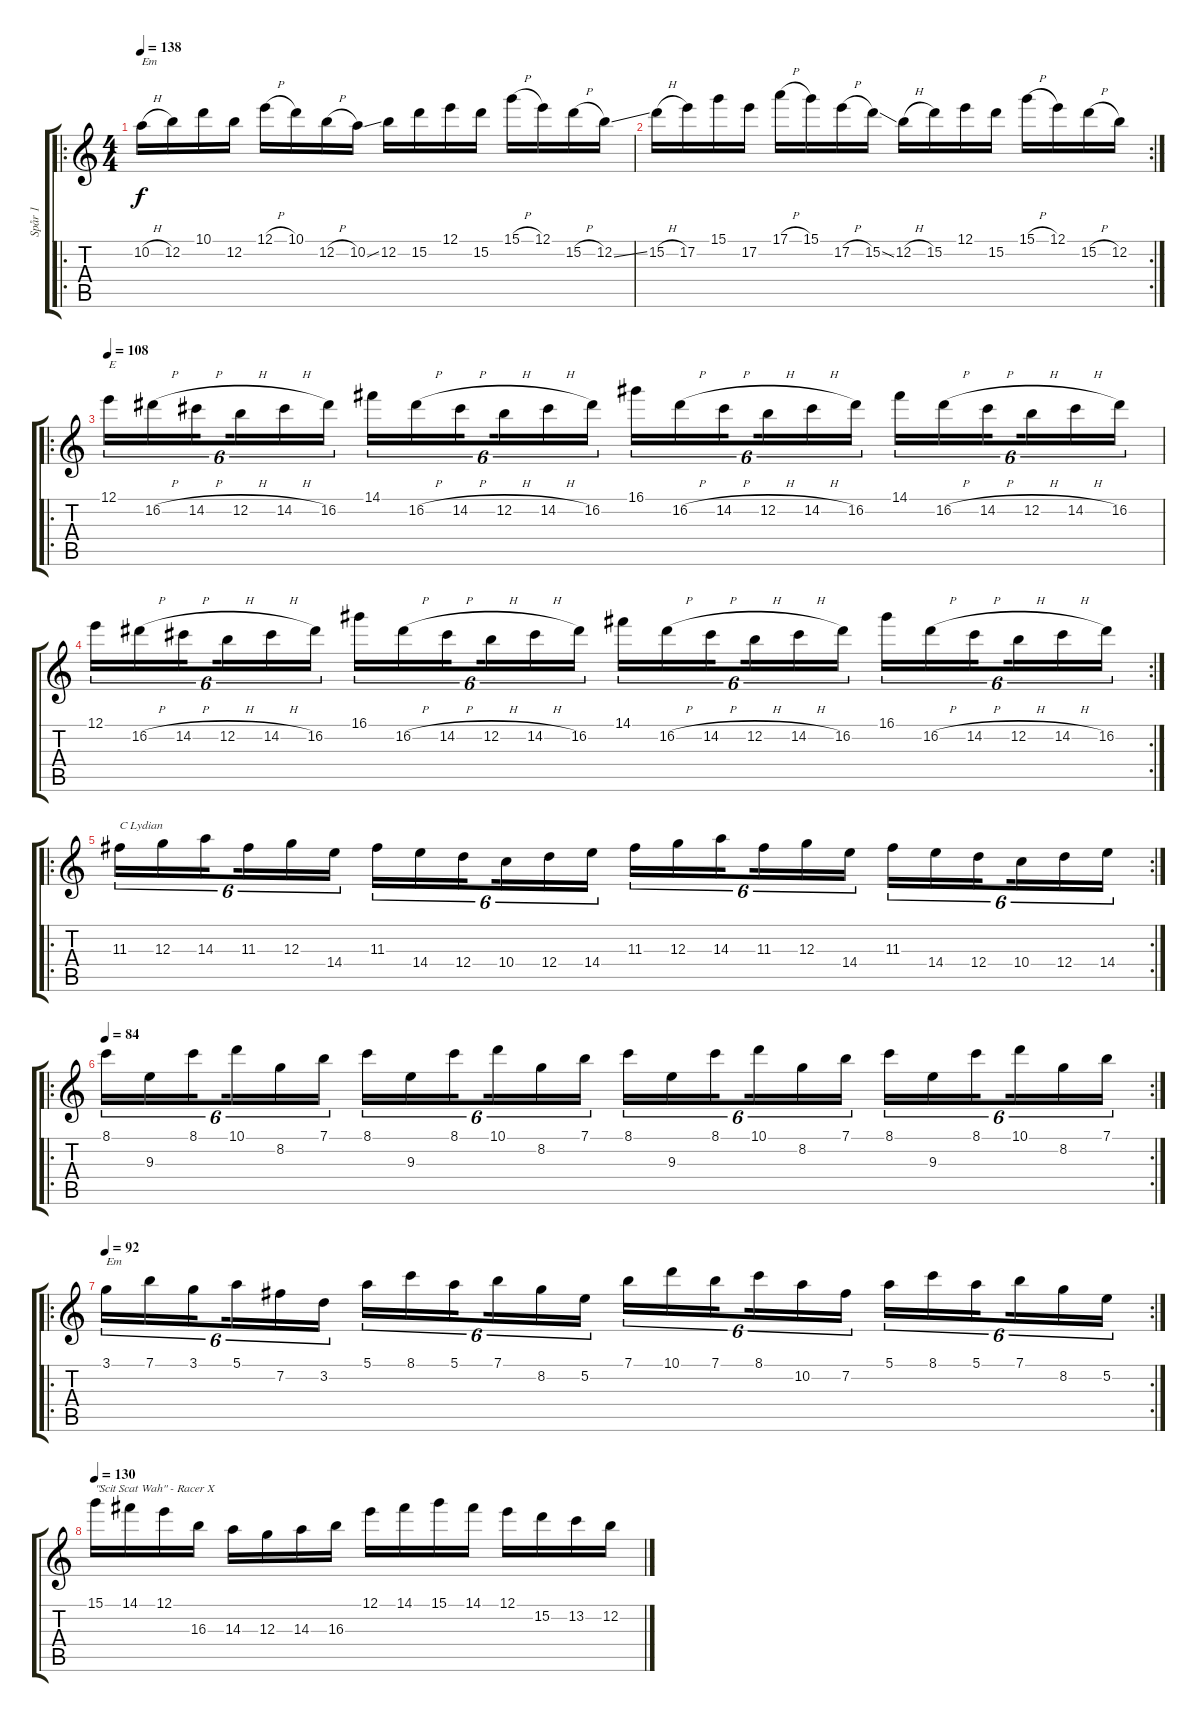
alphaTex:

\track ("Spår 1" "Spår 1") {instrument distortionguitar}
\staff {score tabs}
\tuning (E4 B3 G3 D3 A2 E2) {hide}
\ro
\ts (4 4)
\tempo 138
\clef g2
\ks c
10.2{h}.16{txt "Em" dy f} 12.2.16 10.1.16 12.2.16 12.1{h}.16 10.1.16 12.2{h}.16 10.2{ss}.16 12.2.16 15.2.16 12.1.16 15.2.16 15.1{h}.16 12.1.16 15.2{h}.16 12.2{ss}.16 |
\rc 2
15.2{h}.16 17.2.16 15.1.16 17.2.16 17.1{h}.16 15.1.16 17.2{h}.16 15.2{ss}.16 12.2{h}.16 15.2.16 12.1.16 15.2.16 15.1{h}.16 12.1.16 15.2{h}.16 12.2.16 |
\ro
\tempo 108
12.1.16{tu (6 4) txt "E"} 16.2{h}.16{tu (6 4)} 14.2{h}.16{tu (6 4) beam splitsecondary} 12.2{h}.16{tu (6 4)} 14.2{h}.16{tu (6 4)} 16.2.16{tu (6 4)} 14.1.16{tu (6 4)} 16.2{h}.16{tu (6 4)} 14.2{h}.16{tu (6 4) beam splitsecondary} 12.2{h}.16{tu (6 4)} 14.2{h}.16{tu (6 4)} 16.2.16{tu (6 4)} 16.1.16{tu (6 4)} 16.2{h}.16{tu (6 4)} 14.2{h}.16{tu (6 4) beam splitsecondary} 12.2{h}.16{tu (6 4)} 14.2{h}.16{tu (6 4)} 16.2.16{tu (6 4)} 14.1.16{tu (6 4)} 16.2{h}.16{tu (6 4)} 14.2{h}.16{tu (6 4) beam splitsecondary} 12.2{h}.16{tu (6 4)} 14.2{h}.16{tu (6 4)} 16.2.16{tu (6 4)} |
\rc 2
12.1.16{tu (6 4)} 16.2{h}.16{tu (6 4)} 14.2{h}.16{tu (6 4) beam splitsecondary} 12.2{h}.16{tu (6 4)} 14.2{h}.16{tu (6 4)} 16.2.16{tu (6 4)} 16.1.16{tu (6 4)} 16.2{h}.16{tu (6 4)} 14.2{h}.16{tu (6 4) beam splitsecondary} 12.2{h}.16{tu (6 4)} 14.2{h}.16{tu (6 4)} 16.2.16{tu (6 4)} 14.1.16{tu (6 4)} 16.2{h}.16{tu (6 4)} 14.2{h}.16{tu (6 4) beam splitsecondary} 12.2{h}.16{tu (6 4)} 14.2{h}.16{tu (6 4)} 16.2.16{tu (6 4)} 16.1.16{tu (6 4)} 16.2{h}.16{tu (6 4)} 14.2{h}.16{tu (6 4) beam splitsecondary} 12.2{h}.16{tu (6 4)} 14.2{h}.16{tu (6 4)} 16.2.16{tu (6 4)} |
\ro
\rc 2
11.3.16{tu (6 4) txt "C Lydian"} 12.3.16{tu (6 4)} 14.3.16{tu (6 4) beam splitsecondary} 11.3.16{tu (6 4)} 12.3.16{tu (6 4)} 14.4.16{tu (6 4)} 11.3.16{tu (6 4)} 14.4.16{tu (6 4)} 12.4.16{tu (6 4) beam splitsecondary} 10.4.16{tu (6 4)} 12.4.16{tu (6 4)} 14.4.16{tu (6 4)} 11.3.16{tu (6 4)} 12.3.16{tu (6 4)} 14.3.16{tu (6 4) beam splitsecondary} 11.3.16{tu (6 4)} 12.3.16{tu (6 4)} 14.4.16{tu (6 4)} 11.3.16{tu (6 4)} 14.4.16{tu (6 4)} 12.4.16{tu (6 4) beam splitsecondary} 10.4.16{tu (6 4)} 12.4.16{tu (6 4)} 14.4.16{tu (6 4)} |
\ro
\rc 2
\tempo 84
8.1.16{tu (6 4)} 9.3.16{tu (6 4)} 8.1.16{tu (6 4) beam splitsecondary} 10.1.16{tu (6 4)} 8.2.16{tu (6 4)} 7.1.16{tu (6 4)} 8.1.16{tu (6 4)} 9.3.16{tu (6 4)} 8.1.16{tu (6 4) beam splitsecondary} 10.1.16{tu (6 4)} 8.2.16{tu (6 4)} 7.1.16{tu (6 4)} 8.1.16{tu (6 4)} 9.3.16{tu (6 4)} 8.1.16{tu (6 4) beam splitsecondary} 10.1.16{tu (6 4)} 8.2.16{tu (6 4)} 7.1.16{tu (6 4)} 8.1.16{tu (6 4)} 9.3.16{tu (6 4)} 8.1.16{tu (6 4) beam splitsecondary} 10.1.16{tu (6 4)} 8.2.16{tu (6 4)} 7.1.16{tu (6 4)} |
\ro
\rc 2
\tempo 92
3.1.16{tu (6 4) txt "Em"} 7.1.16{tu (6 4)} 3.1.16{tu (6 4) beam splitsecondary} 5.1.16{tu (6 4)} 7.2.16{tu (6 4)} 3.2.16{tu (6 4)} 5.1.16{tu (6 4)} 8.1.16{tu (6 4)} 5.1.16{tu (6 4) beam splitsecondary} 7.1.16{tu (6 4)} 8.2.16{tu (6 4)} 5.2.16{tu (6 4)} 7.1.16{tu (6 4)} 10.1.16{tu (6 4)} 7.1.16{tu (6 4) beam splitsecondary} 8.1.16{tu (6 4)} 10.2.16{tu (6 4)} 7.2.16{tu (6 4)} 5.1.16{tu (6 4)} 8.1.16{tu (6 4)} 5.1.16{tu (6 4) beam splitsecondary} 7.1.16{tu (6 4)} 8.2.16{tu (6 4)} 5.2.16{tu (6 4)} |
\tempo 130
15.1.16{txt "\"Scit Scat Wah\" - Racer X"} 14.1.16 12.1.16 16.3.16 14.3.16 12.3.16 14.3.16 16.3.16 12.1.16 14.1.16 15.1.16 14.1.16 12.1.16 15.2.16 13.2.16 12.2.16
